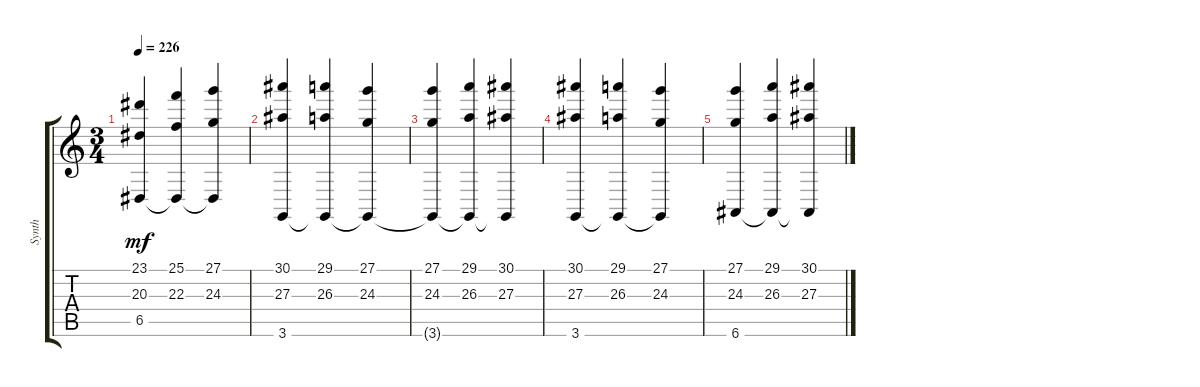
\track ("Synth" "Synth") {instrument choiraahs}
\staff {score tabs}
\tuning (E4 B3 G3 D3 A2 E2) {hide}
\ts (3 4)
\tempo 226
\clef g2
\ks c
(23.1 20.3 6.5).4{dy mf} (25.1 22.3 6.5{t}).4 (27.1 24.3 6.5{t}).4 |
(30.1 27.3 3.6).4 (29.1 26.3 3.6{t}).4 (27.1 24.3 3.6{t}).4 |
(27.1 24.3 3.6{t}).4 (29.1 26.3 3.6{t}).4 (30.1 27.3 3.6{t}).4 |
(30.1 27.3 3.6).4 (29.1 26.3 3.6{t}).4 (27.1 24.3 3.6{t}).4 |
(27.1 24.3 6.6).4 (29.1 26.3 6.6{t}).4 (30.1 27.3 6.6{t}).4
